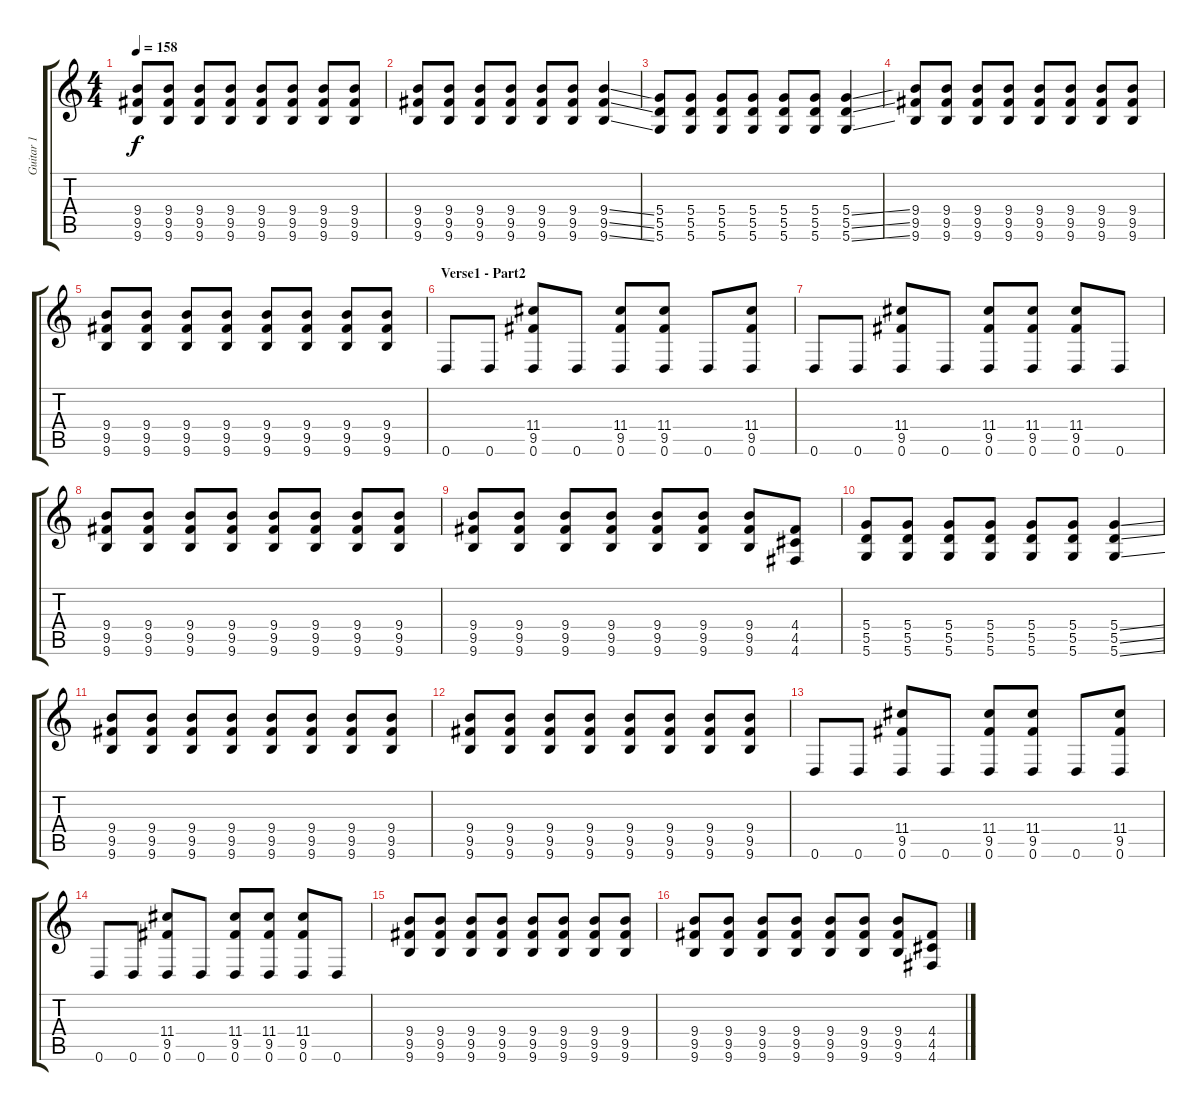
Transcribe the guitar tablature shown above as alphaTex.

\track ("Guitar 1" "Guitar 1") {instrument distortionguitar}
\staff {score tabs}
\tuning (E4 B3 G3 D3 A2 D2) {hide}
\ts (4 4)
\tempo 158
\clef g2
\ks c
(9.4 9.5 9.6).8{dy f} (9.4 9.5 9.6).8 (9.4 9.5 9.6).8 (9.4 9.5 9.6).8 (9.4 9.5 9.6).8 (9.4 9.5 9.6).8 (9.4 9.5 9.6).8 (9.4 9.5 9.6).8 |
(9.4 9.5 9.6).8 (9.4 9.5 9.6).8 (9.4 9.5 9.6).8 (9.4 9.5 9.6).8 (9.4 9.5 9.6).8 (9.4 9.5 9.6).8 (9.4{ss} 9.5{ss} 9.6{ss}).4 |
(5.4 5.5 5.6).8 (5.4 5.5 5.6).8 (5.4 5.5 5.6).8 (5.4 5.5 5.6).8 (5.4 5.5 5.6).8 (5.4 5.5 5.6).8 (5.4{ss} 5.5{ss} 5.6{ss}).4 |
(9.4 9.5 9.6).8 (9.4 9.5 9.6).8 (9.4 9.5 9.6).8 (9.4 9.5 9.6).8 (9.4 9.5 9.6).8 (9.4 9.5 9.6).8 (9.4 9.5 9.6).8 (9.4 9.5 9.6).8 |
(9.4 9.5 9.6).8 (9.4 9.5 9.6).8 (9.4 9.5 9.6).8 (9.4 9.5 9.6).8 (9.4 9.5 9.6).8 (9.4 9.5 9.6).8 (9.4 9.5 9.6).8 (9.4 9.5 9.6).8 |
\section ("" "Verse1 - Part2")
0.6.8 0.6.8 (11.4 9.5 0.6).8 0.6.8 (11.4 9.5 0.6).8 (11.4 9.5 0.6).8 0.6.8 (11.4 9.5 0.6).8 |
0.6.8 0.6.8 (11.4 9.5 0.6).8 0.6.8 (11.4 9.5 0.6).8 (11.4 9.5 0.6).8 (11.4 9.5 0.6).8 0.6.8 |
(9.4 9.5 9.6).8 (9.4 9.5 9.6).8 (9.4 9.5 9.6).8 (9.4 9.5 9.6).8 (9.4 9.5 9.6).8 (9.4 9.5 9.6).8 (9.4 9.5 9.6).8 (9.4 9.5 9.6).8 |
(9.4 9.5 9.6).8 (9.4 9.5 9.6).8 (9.4 9.5 9.6).8 (9.4 9.5 9.6).8 (9.4 9.5 9.6).8 (9.4 9.5 9.6).8 (9.4 9.5 9.6).8 (4.4 4.5 4.6).8 |
(5.4 5.5 5.6).8 (5.4 5.5 5.6).8 (5.4 5.5 5.6).8 (5.4 5.5 5.6).8 (5.4 5.5 5.6).8 (5.4 5.5 5.6).8 (5.4{ss} 5.5{ss} 5.6{ss}).4 |
(9.4 9.5 9.6).8 (9.4 9.5 9.6).8 (9.4 9.5 9.6).8 (9.4 9.5 9.6).8 (9.4 9.5 9.6).8 (9.4 9.5 9.6).8 (9.4 9.5 9.6).8 (9.4 9.5 9.6).8 |
(9.4 9.5 9.6).8 (9.4 9.5 9.6).8 (9.4 9.5 9.6).8 (9.4 9.5 9.6).8 (9.4 9.5 9.6).8 (9.4 9.5 9.6).8 (9.4 9.5 9.6).8 (9.4 9.5 9.6).8 |
0.6.8 0.6.8 (11.4 9.5 0.6).8 0.6.8 (11.4 9.5 0.6).8 (11.4 9.5 0.6).8 0.6.8 (11.4 9.5 0.6).8 |
0.6.8 0.6.8 (11.4 9.5 0.6).8 0.6.8 (11.4 9.5 0.6).8 (11.4 9.5 0.6).8 (11.4 9.5 0.6).8 0.6.8 |
(9.4 9.5 9.6).8 (9.4 9.5 9.6).8 (9.4 9.5 9.6).8 (9.4 9.5 9.6).8 (9.4 9.5 9.6).8 (9.4 9.5 9.6).8 (9.4 9.5 9.6).8 (9.4 9.5 9.6).8 |
(9.4 9.5 9.6).8 (9.4 9.5 9.6).8 (9.4 9.5 9.6).8 (9.4 9.5 9.6).8 (9.4 9.5 9.6).8 (9.4 9.5 9.6).8 (9.4 9.5 9.6).8 (4.4 4.5 4.6).8
